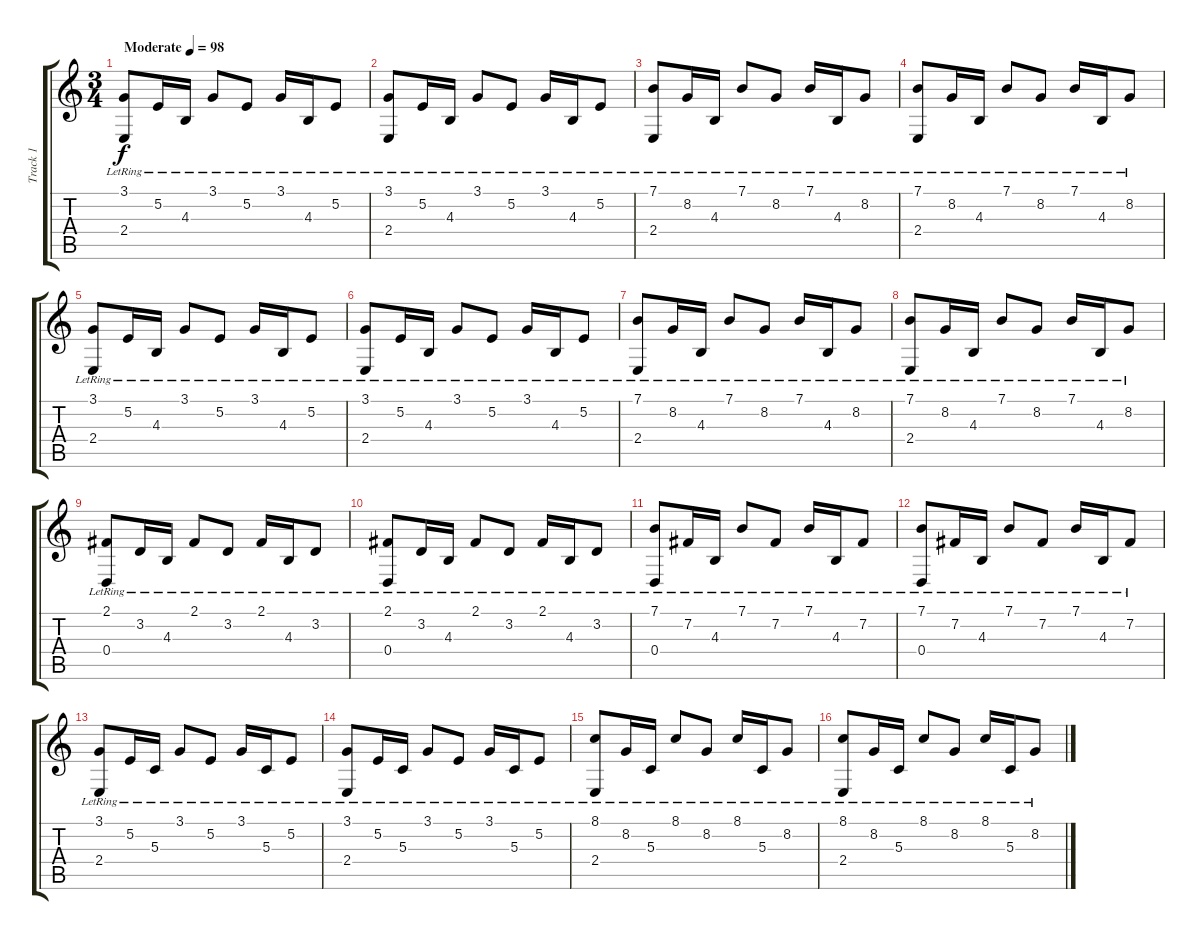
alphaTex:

\track ("Track 1" "Track 1") {instrument acousticgrandpiano}
\staff {score tabs}
\tuning (E4 B3 G3 D3 A2 E2) {hide}
\ts (3 4)
\tempo (98 "Moderate")
\clef g2
\ks c
(3.1{lr} 2.4{lr}).8{dy f instrument acousticgrandpiano} 5.2{lr}.16 4.3{lr}.16 3.1{lr}.8 5.2{lr}.8 3.1{lr}.16 4.3{lr}.16 5.2{lr}.8 |
(3.1{lr} 2.4{lr}).8 5.2{lr}.16 4.3{lr}.16 3.1{lr}.8 5.2{lr}.8 3.1{lr}.16 4.3{lr}.16 5.2{lr}.8 |
(7.1{lr} 2.4{lr}).8 8.2{lr}.16 4.3{lr}.16 7.1{lr}.8 8.2{lr}.8 7.1{lr}.16 4.3{lr}.16 8.2{lr}.8 |
(7.1{lr} 2.4{lr}).8 8.2{lr}.16 4.3{lr}.16 7.1{lr}.8 8.2{lr}.8 7.1{lr}.16 4.3{lr}.16 8.2{lr}.8 |
(3.1{lr} 2.4{lr}).8 5.2{lr}.16 4.3{lr}.16 3.1{lr}.8 5.2{lr}.8 3.1{lr}.16 4.3{lr}.16 5.2{lr}.8 |
(3.1{lr} 2.4{lr}).8 5.2{lr}.16 4.3{lr}.16 3.1{lr}.8 5.2{lr}.8 3.1{lr}.16 4.3{lr}.16 5.2{lr}.8 |
(7.1{lr} 2.4{lr}).8 8.2{lr}.16 4.3{lr}.16 7.1{lr}.8 8.2{lr}.8 7.1{lr}.16 4.3{lr}.16 8.2{lr}.8 |
(7.1{lr} 2.4{lr}).8 8.2{lr}.16 4.3{lr}.16 7.1{lr}.8 8.2{lr}.8 7.1{lr}.16 4.3{lr}.16 8.2{lr}.8 |
(2.1{lr} 0.4{lr}).8 3.2{lr}.16 4.3{lr}.16 2.1{lr}.8 3.2{lr}.8 2.1{lr}.16 4.3{lr}.16 3.2{lr}.8 |
(2.1{lr} 0.4{lr}).8 3.2{lr}.16 4.3{lr}.16 2.1{lr}.8 3.2{lr}.8 2.1{lr}.16 4.3{lr}.16 3.2{lr}.8 |
(7.1{lr} 0.4{lr}).8 7.2{lr}.16 4.3{lr}.16 7.1{lr}.8 7.2{lr}.8 7.1{lr}.16 4.3{lr}.16 7.2{lr}.8 |
(7.1{lr} 0.4{lr}).8 7.2{lr}.16 4.3{lr}.16 7.1{lr}.8 7.2{lr}.8 7.1{lr}.16 4.3{lr}.16 7.2{lr}.8 |
(3.1{lr} 2.4{lr}).8 5.2{lr}.16 5.3{lr}.16 3.1{lr}.8 5.2{lr}.8 3.1{lr}.16 5.3{lr}.16 5.2{lr}.8 |
(3.1{lr} 2.4{lr}).8 5.2{lr}.16 5.3{lr}.16 3.1{lr}.8 5.2{lr}.8 3.1{lr}.16 5.3{lr}.16 5.2{lr}.8 |
(8.1{lr} 2.4{lr}).8 8.2{lr}.16 5.3{lr}.16 8.1{lr}.8 8.2{lr}.8 8.1{lr}.16 5.3{lr}.16 8.2{lr}.8 |
(8.1{lr} 2.4{lr}).8 8.2{lr}.16 5.3{lr}.16 8.1{lr}.8 8.2{lr}.8 8.1{lr}.16 5.3{lr}.16 8.2{lr}.8
